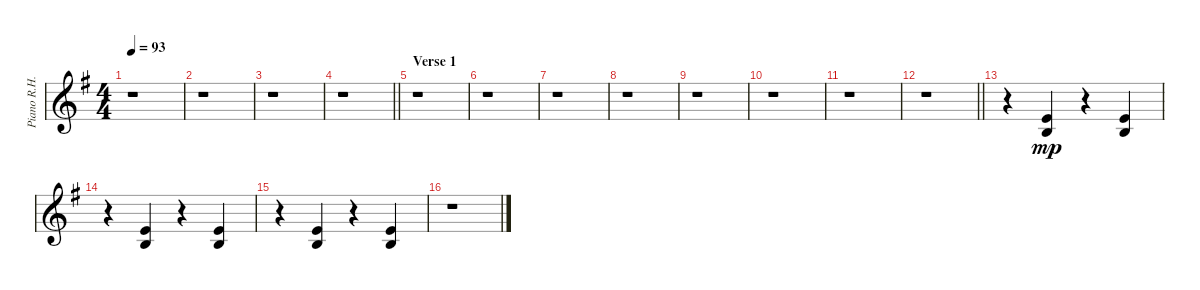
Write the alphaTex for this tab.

\track ("Piano R.H. - Joost Van Den Broeck" "Piano R.H.") {instrument brightacousticpiano}
\staff {score}
\tuning (E5 B4 G4 D4 A3 E3) {hide}
\ts (4 4)
\tempo 93
\clef g2
\ks eminor
r.1{dy mp} |
r.1 |
r.1 |
\barLineRight lightlight
r.1 |
\section ("" "Verse 1")
r.1 |
r.1 |
r.1 |
r.1 |
r.1 |
r.1 |
r.1 |
\barLineRight lightlight
r.1 |
r.4 (2.4 2.5).4 r.4 (2.4 2.5).4 |
r.4 (2.4 2.5).4 r.4 (2.4 2.5).4 |
r.4 (2.4 2.5).4 r.4 (2.4 2.5).4 |
r.1
